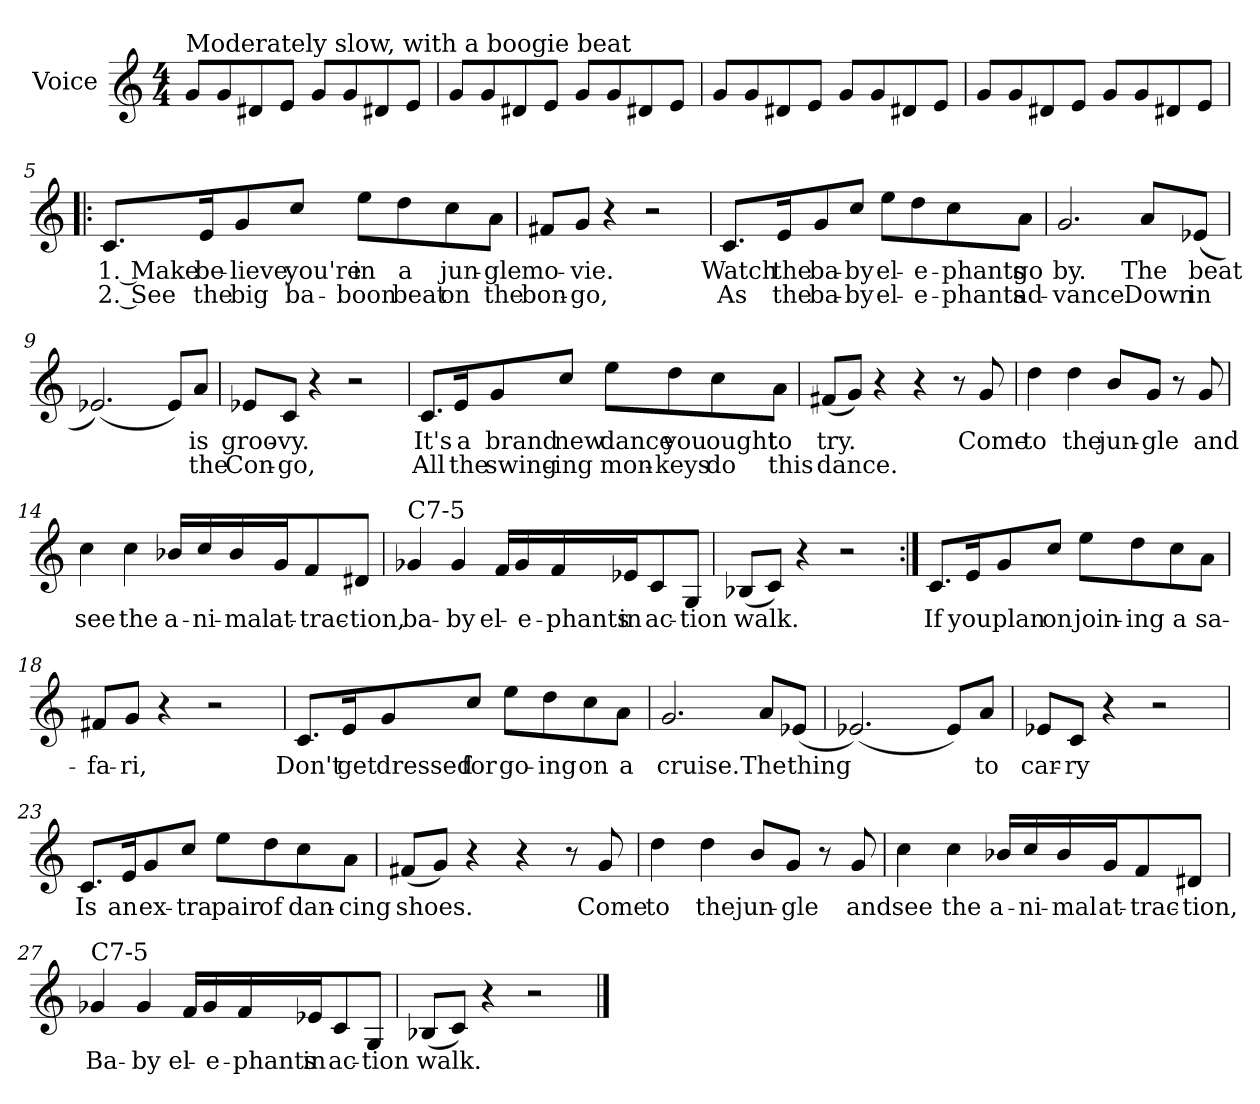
**kern	**text	**text
*part1	*part1	*part1
*staff1	*staff1	*staff1
*I"Voice	*	*
*I'Vo.	*	*
*clefG2	*	*
*k[]	*	*
*C:	*	*
*M4/4	*	*
=1	=1	=1
!LO:TX:a:t=Moderately slow, with a boogie beat	!	!
8g/L	.	.
8g/	.	.
8d#X/	.	.
8e/J	.	.
8g/L	.	.
8g/	.	.
8d#X/	.	.
8e/J	.	.
=2	=2	=2
8g/L	.	.
8g/	.	.
8d#X/	.	.
8e/J	.	.
8g/L	.	.
8g/	.	.
8d#X/	.	.
8e/J	.	.
=3	=3	=3
8g/L	.	.
8g/	.	.
8d#X/	.	.
8e/J	.	.
8g/L	.	.
8g/	.	.
8d#X/	.	.
8e/J	.	.
=4	=4	=4
8g/L	.	.
8g/	.	.
8d#X/	.	.
8e/J	.	.
8g/L	.	.
8g/	.	.
8d#X/	.	.
8e/J	.	.
!!LO:LB:g=z
=5!|:	=5!|:	=5!|:
8.c/L	1. Make	2. See
16e/K	be-	the
8g/	-lieve	big
8cc/J	you're	ba-
8ee\L	in	-boon
8dd\	a	beat
8cc\	jun-	on
8a\J	-gle	the
=6	=6	=6
8f#X/L	mo-	bon-
8g/J	-vie.	-go,
4r	.	.
2r	.	.
=7	=7	=7
8.c/L	Watch	As
16e/K	the	the
8g/	ba-	ba-
8cc/J	-by	-by
8ee\L	el-	el-
8dd\	-e-	-e-
8cc\	-phants	-phants
8a\J	go	ad-
!!LO:LB:g=z
=8	=8	=8
2.g/	by.	-vance.
8a/L	The	Down
(8e-X/J	beat	in
=9	=9	=9
(2.e-X/)	.	.
8e-/L)	.	.
8a/J	is	the
=10	=10	=10
8e-X/L	groo-	Con-
8c/J	-vy.	-go,
4r	.	.
2r	.	.
=11	=11	=11
8.c/L	It's	All
16e/K	a	the
8g/	brand	swing-
8cc/J	new	-ing
8ee\L	dance	mon-
8dd\	you	-keys
8cc\	ought	do
8a\J	to	this
!!LO:LB:g=z
=12	=12	=12
(8f#X/L	try.	dance.
8g/J)	.	.
4r	.	.
4r	.	.
8r	.	.
8g/	Come	.
=13	=13	=13
4dd\	to	.
4dd\	the	.
8b/L	jun-	.
8g/J	-gle	.
8r	.	.
8g/	and	.
=14	=14	=14
4cc\	see	.
4cc\	the	.
16b-X/LL	a-	.
16cc/	-ni-	.
16b-/	-mal	.
16g/J	at-	.
8f/	-trac-	.
8d#X/J	-tion,	.
!!LO:LB:g=z
=15	=15	=15
!LO:TX:a:t=C7-5	!	!
4g-X/	ba-	.
4g-/	-by	.
16f/LL	el-	.
16g-/	-e-	.
16f/	-phants	.
16e-X/J	in	.
8c/	ac-	.
8G/J	-tion	.
=16	=16	=16
(8B-X/L	walk.	.
8c/J)	.	.
4r	.	.
2r	.	.
!!LO:LB:g=z
=17:|!	=17:|!	=17:|!
8.c/L	If	.
16e/K	you	.
8g/	plan	.
8cc/J	on	.
8ee\L	join-	.
8dd\	-ing	.
8cc\	a	.
8a\J	sa-	.
=18	=18	=18
8f#X/L	-fa-	.
8g/J	-ri,	.
4r	.	.
2r	.	.
=19	=19	=19
8.c/L	Don't	.
16e/K	get	.
8g/	dressed	.
8cc/J	for	.
8ee\L	go-	.
8dd\	-ing	.
8cc\	on	.
8a\J	a	.
=20	=20	=20
2.g/	cruise.	.
8a/L	The	.
(8e-X/J	thing	.
!!LO:LB:g=z
=21	=21	=21
(2.e-X/)	.	.
8e-/L)	.	.
8a/J	to	.
=22	=22	=22
8e-X/L	car-	.
8c/J	-ry	.
4r	.	.
2r	.	.
=23	=23	=23
8.c/L	Is	.
16e/K	an	.
8g/	ex-	.
8cc/J	-tra	.
8ee\L	pair	.
8dd\	of	.
8cc\	dan-	.
8a\J	-cing	.
=24	=24	=24
(8f#X/L	shoes.	.
8g/J)	.	.
4r	.	.
4r	.	.
8r	.	.
8g/	Come	.
=25	=25	=25
4dd\	to	.
4dd\	the	.
8b/L	jun-	.
8g/J	-gle	.
8r	.	.
8g/	and	.
!!LO:LB:g=z
=26	=26	=26
4cc\	see	.
4cc\	the	.
16b-X/LL	a-	.
16cc/	-ni-	.
16b-/	-mal	.
16g/J	at-	.
8f/	-trac-	.
8d#X/J	-tion,	.
=27	=27	=27
!LO:TX:a:t=C7-5	!	!
4g-X/	Ba-	.
4g-/	-by	.
16f/LL	el-	.
16g-/	-e-	.
16f/	-phants	.
16e-X/J	in	.
8c/	ac-	.
8G/J	-tion	.
=28	=28	=28
(8B-X/L	walk.	.
8c/J)	.	.
4r	.	.
2r	.	.
==	==	==
*-	*-	*-
